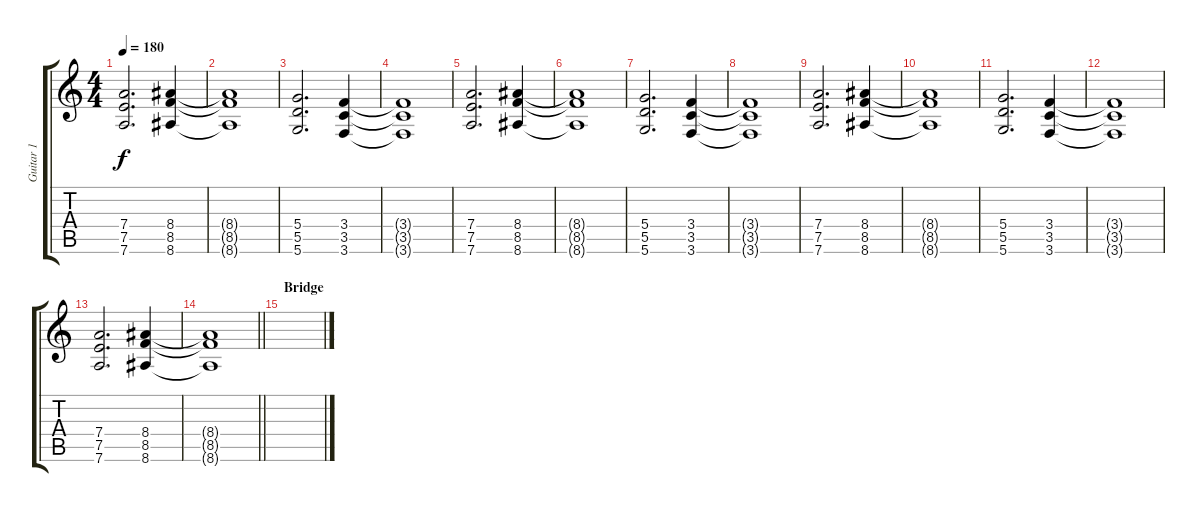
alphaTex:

\track ("Guitar 1" "Guitar 1") {instrument distortionguitar}
\staff {score tabs}
\tuning (E4 B3 G3 D3 A2 D2) {hide}
\ts (4 4)
\tempo 180
\clef g2
\ks c
(7.4 7.5 7.6).2{d dy f} (8.4 8.5 8.6).4 |
(8.4{t} 8.5{t} 8.6{t}).1 |
(5.4 5.5 5.6).2{d} (3.4 3.5 3.6).4 |
(3.4{t} 3.5{t} 3.6{t}).1 |
(7.4 7.5 7.6).2{d} (8.4 8.5 8.6).4 |
(8.4{t} 8.5{t} 8.6{t}).1 |
(5.4 5.5 5.6).2{d} (3.4 3.5 3.6).4 |
(3.4{t} 3.5{t} 3.6{t}).1 |
(7.4 7.5 7.6).2{d} (8.4 8.5 8.6).4 |
(8.4{t} 8.5{t} 8.6{t}).1 |
(5.4 5.5 5.6).2{d} (3.4 3.5 3.6).4 |
(3.4{t} 3.5{t} 3.6{t}).1 |
(7.4 7.5 7.6).2{d} (8.4 8.5 8.6).4 |
\barLineRight lightlight
(8.4{t} 8.5{t} 8.6{t}).1 |
\section ("" "Bridge")
